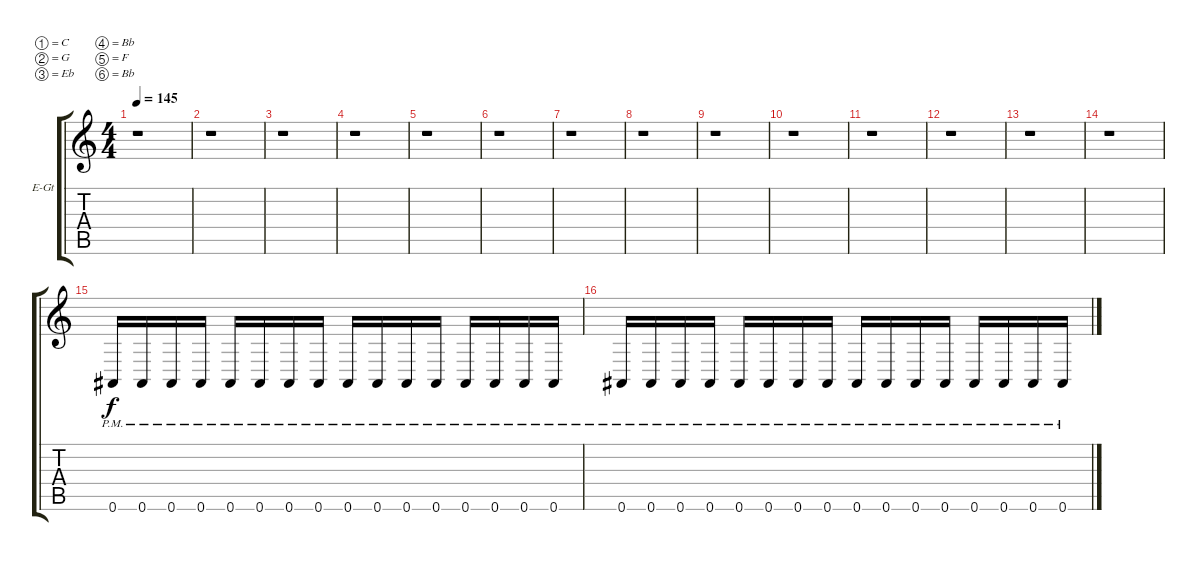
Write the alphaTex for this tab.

\bracketExtendMode groupsimilarinstruments
\firstSystemTrackNameOrientation horizontal
\otherSystemsTrackNameOrientation horizontal
\track ("gtr 2" "E-Gt") {instrument distortionguitar}
\staff {score tabs}
\tuning (C4 G3 Eb3 Bb2 F2 Bb1)
\ts (4 4)
\tempo 145
\clef g2
\ks c
r.1{dy f} |
r.1 |
r.1 |
r.1 |
r.1 |
r.1 |
r.1 |
r.1 |
r.1 |
r.1 |
r.1 |
r.1 |
r.1 |
r.1 |
0.6{pm}.16 0.6{pm}.16 0.6{pm}.16 0.6{pm}.16 0.6{pm}.16 0.6{pm}.16 0.6{pm}.16 0.6{pm}.16 0.6{pm}.16 0.6{pm}.16 0.6{pm}.16 0.6{pm}.16 0.6{pm}.16 0.6{pm}.16 0.6{pm}.16 0.6{pm}.16 |
0.6{pm}.16 0.6{pm}.16 0.6{pm}.16 0.6{pm}.16 0.6{pm}.16 0.6{pm}.16 0.6{pm}.16 0.6{pm}.16 0.6{pm}.16 0.6{pm}.16 0.6{pm}.16 0.6{pm}.16 0.6{pm}.16 0.6{pm}.16 0.6{pm}.16 0.6{pm}.16
